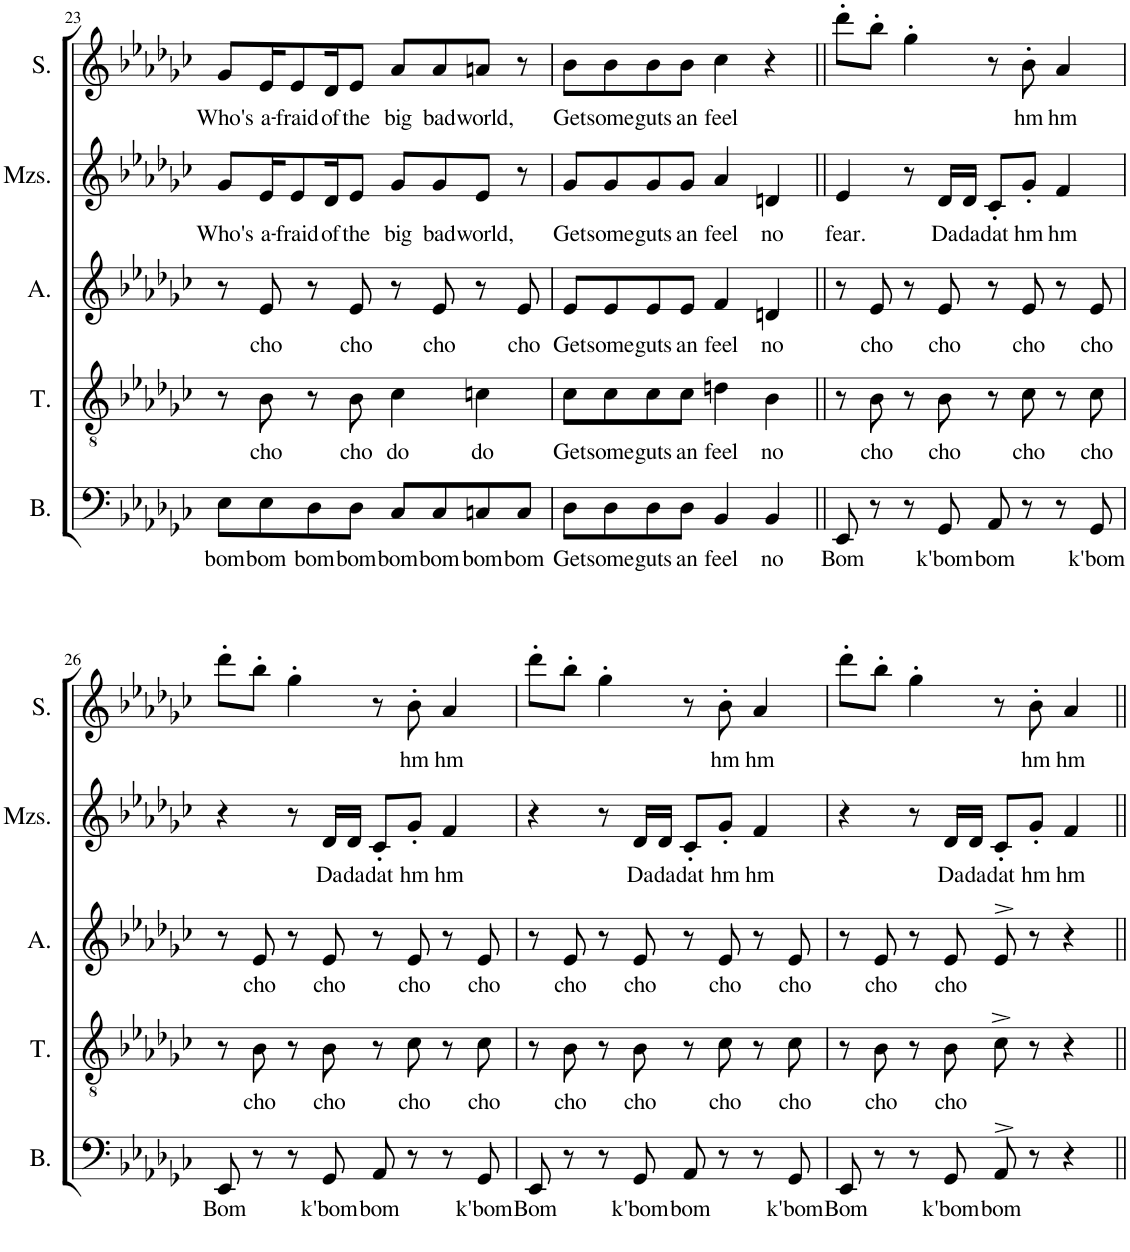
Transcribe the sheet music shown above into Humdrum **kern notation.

**kern	**text	**kern	**text	**kern	**text	**kern	**text	**kern	**text
*part5	*part5	*part4	*part4	*part3	*part3	*part2	*part2	*part1	*part1
*staff5	*staff5	*staff4	*staff4	*staff3	*staff3	*staff2	*staff2	*staff1	*staff1
*I"Bass	*	*I"Tenor	*	*I"Alto	*	*I"Mezzo-soprano	*	*I"Soprano	*
*I'B.	*	*I'T.	*	*I'A.	*	*I'Mzs.	*	*I'S.	*
!!LO:PB:g=z
*clefF4	*	*clefGv2	*	*clefG2	*	*clefG2	*	*clefG2	*
*k[b-e-a-d-g-c-]	*	*k[b-e-a-d-g-c-]	*	*k[b-e-a-d-g-c-]	*	*k[b-e-a-d-g-c-]	*	*k[b-e-a-d-g-c-]	*
*M4/4	*	*M4/4	*	*M4/4	*	*M4/4	*	*M4/4	*
=23	=23	=23	=23	=23	=23	=23	=23	=23	=23
!	!LO:LY:b	!	!	!	!	!	!LO:LY:b	!	!LO:LY:b
8E-\L	bom	8r	.	8r	.	8g-/L	Who's	8g-/L	Who's
!	!LO:LY:b	!	!LO:LY:b	!	!LO:LY:b	!	!LO:LY:b	!	!LO:LY:b
8E-\	bom	8B-\	cho	8e-/	cho	16e-/K	a-	16e-/K	a-
!	!	!	!	!	!	!	!LO:LY:b	!	!LO:LY:b
.	.	.	.	.	.	8e-/	-fraid	8e-/	-fraid
!	!LO:LY:b	!	!	!	!	!	!	!	!
8D-\	bom	8r	.	8r	.	.	.	.	.
!	!	!	!	!	!	!	!LO:LY:b	!	!LO:LY:b
.	.	.	.	.	.	16d-/K	of	16d-/K	of
!	!LO:LY:b	!	!LO:LY:b	!	!LO:LY:b	!	!LO:LY:b	!	!LO:LY:b
8D-\J	bom	8B-\	cho	8e-/	cho	8e-/J	the	8e-/J	the
!	!LO:LY:b	!	!LO:LY:b	!	!	!	!LO:LY:b	!	!LO:LY:b
8C-/L	bom	4c-\	do	8r	.	8g-/L	big	8a-/L	big
!	!LO:LY:b	!	!	!	!LO:LY:b	!	!LO:LY:b	!	!LO:LY:b
8C-/	bom	.	.	8e-/	cho	8g-/	bad	8a-/	bad
!	!LO:LY:b	!	!LO:LY:b	!	!	!	!LO:LY:b	!	!LO:LY:b
8Cn/	bom	4cn\	do	8r	.	8e-/J	world,	8an/J	world,
!	!LO:LY:b	!	!	!	!LO:LY:b	!	!	!	!
8C/J	bom	.	.	8e-/	cho	8r	.	8r	.
=24	=24	=24	=24	=24	=24	=24	=24	=24	=24
!	!LO:LY:b	!	!LO:LY:b	!	!LO:LY:b	!	!LO:LY:b	!	!LO:LY:b
8D-\L	Get	8c-\L	Get	8e-/L	Get	8g-/L	Get	8b-\L	Get
!	!LO:LY:b	!	!LO:LY:b	!	!LO:LY:b	!	!LO:LY:b	!	!LO:LY:b
8D-\	some	8c-\	some	8e-/	some	8g-/	some	8b-\	some
!	!LO:LY:b	!	!LO:LY:b	!	!LO:LY:b	!	!LO:LY:b	!	!LO:LY:b
8D-\	guts	8c-\	guts	8e-/	guts	8g-/	guts	8b-\	guts
!	!LO:LY:b	!	!LO:LY:b	!	!LO:LY:b	!	!LO:LY:b	!	!LO:LY:b
8D-\J	an	8c-\J	an	8e-/J	an	8g-/J	an	8b-\J	an
!	!LO:LY:b	!	!LO:LY:b	!	!LO:LY:b	!	!LO:LY:b	!	!LO:LY:b
4BB-/	feel	4dn\	feel	4f/	feel	4a-/	feel	4cc-\	feel
!	!LO:LY:b	!	!LO:LY:b	!	!LO:LY:b	!	!LO:LY:b	!	!
4BB-/	no	4B-\	no	4dn/	no	4dn/	no	4r	.
=25||	=25||	=25||	=25||	=25||	=25||	=25||	=25||	=25||	=25||
!	!LO:LY:b	!	!	!	!	!	!LO:LY:b	!	!
8EE-/	Bom	8r	.	8r	.	4e-/	fear.	8ddd-'\L	.
!	!	!	!LO:LY:b	!	!LO:LY:b	!	!	!	!
8r	.	8B-\	cho	8e-/	cho	.	.	8bb-'\J	.
8r	.	8r	.	8r	.	8r	.	4gg-'\	.
!	!LO:LY:b	!	!LO:LY:b	!	!LO:LY:b	!	!LO:LY:b	!	!
8GG-/	k'bom	8B-\	cho	8e-/	cho	16d-/LL	Da	.	.
!	!	!	!	!	!	!	!LO:LY:b	!	!
.	.	.	.	.	.	16d-/JJ	da	.	.
!	!LO:LY:b	!	!	!	!	!	!LO:LY:b	!	!
8AA-/	bom	8r	.	8r	.	8c-'/L	dat	8r	.
!	!	!	!LO:LY:b	!	!LO:LY:b	!	!LO:LY:b	!	!LO:LY:b
8r	.	8c-\	cho	8e-/	cho	8g-'/J	hm	8b-'\	hm
!	!	!	!	!	!	!	!LO:LY:b	!	!LO:LY:b
8r	.	8r	.	8r	.	4f/	hm	4a-/	hm
!	!LO:LY:b	!	!LO:LY:b	!	!LO:LY:b	!	!	!	!
8GG-/	k'bom	8c-\	cho	8e-/	cho	.	.	.	.
!!LO:LB:g=z
=26	=26	=26	=26	=26	=26	=26	=26	=26	=26
!	!LO:LY:b	!	!	!	!	!	!	!	!
8EE-/	Bom	8r	.	8r	.	4r	.	8ddd-'\L	.
!	!	!	!LO:LY:b	!	!LO:LY:b	!	!	!	!
8r	.	8B-\	cho	8e-/	cho	.	.	8bb-'\J	.
8r	.	8r	.	8r	.	8r	.	4gg-'\	.
!	!LO:LY:b	!	!LO:LY:b	!	!LO:LY:b	!	!LO:LY:b	!	!
8GG-/	k'bom	8B-\	cho	8e-/	cho	16d-/LL	Da	.	.
!	!	!	!	!	!	!	!LO:LY:b	!	!
.	.	.	.	.	.	16d-/JJ	da	.	.
!	!LO:LY:b	!	!	!	!	!	!LO:LY:b	!	!
8AA-/	bom	8r	.	8r	.	8c-'/L	dat	8r	.
!	!	!	!LO:LY:b	!	!LO:LY:b	!	!LO:LY:b	!	!LO:LY:b
8r	.	8c-\	cho	8e-/	cho	8g-'/J	hm	8b-'\	hm
!	!	!	!	!	!	!	!LO:LY:b	!	!LO:LY:b
8r	.	8r	.	8r	.	4f/	hm	4a-/	hm
!	!LO:LY:b	!	!LO:LY:b	!	!LO:LY:b	!	!	!	!
8GG-/	k'bom	8c-\	cho	8e-/	cho	.	.	.	.
=27	=27	=27	=27	=27	=27	=27	=27	=27	=27
!	!LO:LY:b	!	!	!	!	!	!	!	!
8EE-/	Bom	8r	.	8r	.	4r	.	8ddd-'\L	.
!	!	!	!LO:LY:b	!	!LO:LY:b	!	!	!	!
8r	.	8B-\	cho	8e-/	cho	.	.	8bb-'\J	.
8r	.	8r	.	8r	.	8r	.	4gg-'\	.
!	!LO:LY:b	!	!LO:LY:b	!	!LO:LY:b	!	!LO:LY:b	!	!
8GG-/	k'bom	8B-\	cho	8e-/	cho	16d-/LL	Da	.	.
!	!	!	!	!	!	!	!LO:LY:b	!	!
.	.	.	.	.	.	16d-/JJ	da	.	.
!	!LO:LY:b	!	!	!	!	!	!LO:LY:b	!	!
8AA-/	bom	8r	.	8r	.	8c-'/L	dat	8r	.
!	!	!	!LO:LY:b	!	!LO:LY:b	!	!LO:LY:b	!	!LO:LY:b
8r	.	8c-\	cho	8e-/	cho	8g-'/J	hm	8b-'\	hm
!	!	!	!	!	!	!	!LO:LY:b	!	!LO:LY:b
8r	.	8r	.	8r	.	4f/	hm	4a-/	hm
!	!LO:LY:b	!	!LO:LY:b	!	!LO:LY:b	!	!	!	!
8GG-/	k'bom	8c-\	cho	8e-/	cho	.	.	.	.
=28	=28	=28	=28	=28	=28	=28	=28	=28	=28
!	!LO:LY:b	!	!	!	!	!	!	!	!
8EE-/	Bom	8r	.	8r	.	4r	.	8ddd-'\L	.
!	!	!	!LO:LY:b	!	!LO:LY:b	!	!	!	!
8r	.	8B-\	cho	8e-/	cho	.	.	8bb-'\J	.
8r	.	8r	.	8r	.	8r	.	4gg-'\	.
!	!LO:LY:b	!	!LO:LY:b	!	!LO:LY:b	!	!LO:LY:b	!	!
8GG-/	k'bom	8B-\	cho	8e-/	cho	16d-/LL	Da	.	.
!	!	!	!	!	!	!	!LO:LY:b	!	!
.	.	.	.	.	.	16d-/JJ	da	.	.
!	!LO:LY:b	!	!	!	!	!	!LO:LY:b	!	!
8AA-^>/	bom	8c-^\	.	8e-^>/	.	8c-'/L	dat	8r	.
!	!	!	!	!	!	!	!LO:LY:b	!	!LO:LY:b
8r	.	8r	.	8r	.	8g-'/J	hm	8b-'\	hm
!	!	!	!	!	!	!	!LO:LY:b	!	!LO:LY:b
4r	.	4r	.	4r	.	4f/	hm	4a-/	hm
=||	=||	=||	=||	=||	=||	=||	=||	=||	=||
*-	*-	*-	*-	*-	*-	*-	*-	*-	*-
